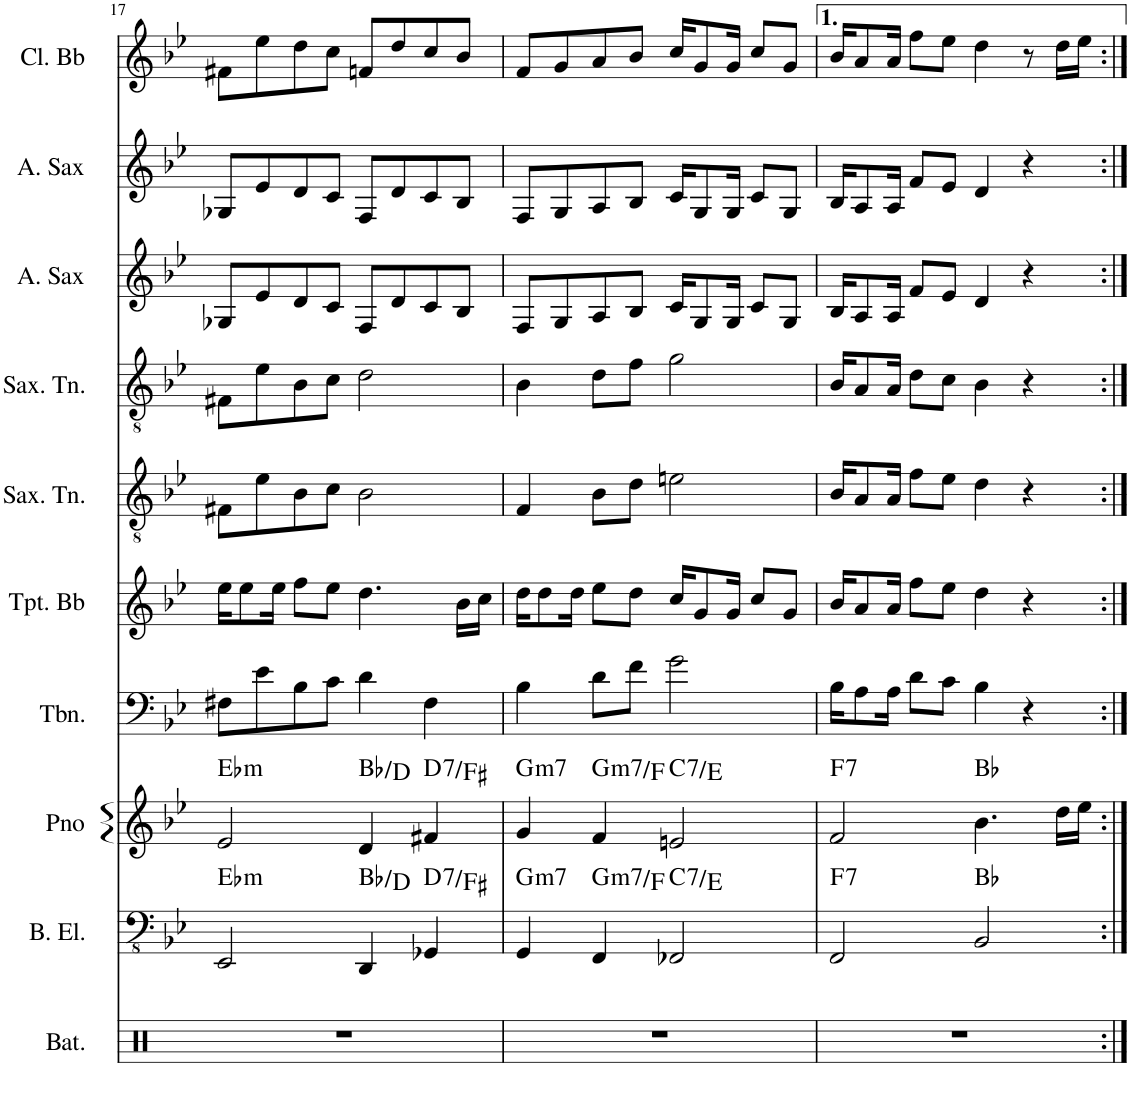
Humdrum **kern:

**kern	**kern	**harte	**kern	**harte	**kern	**kern	**kern	**kern	**kern	**kern	**kern
*part10	*part9	*part9	*part8	*part8	*part7	*part6	*part5	*part4	*part3	*part2	*part1
*staff10	*staff9	*	*staff8	*	*staff7	*staff6	*staff5	*staff4	*staff3	*staff2	*staff1
*I"Bateria	*I"Baixo elétrico	*	*I"Piano	*	*I"Trombone	*I"Trompete Bb	*I"Saxofone Tenor	*I"Saxofone Tenor	*I"Saxofone Alto	*I"Saxofone Alto	*I"Clarineta Bb
*I'Bat.	*I'B. El.	*	*I'Pno	*	*I'Tbn.	*I'Tpt. Bb	*I'Sax. Tn.	*I'Sax. Tn.	*	*	*I'Cl. Bb
!!LO:PB:g=z
*clefX	*clefFv4	*	*clefG2	*	*clefF4	*clefG2	*clefGv2	*clefGv2	*clefG2	*clefG2	*clefG2
*	*	*	*	*	*	*ITrd1c2	*ITrd8c14	*ITrd8c14	*ITrd5c9	*ITrd5c9	*ITrd1c2
*k[]	*k[b-e-]	*	*k[b-e-]	*	*k[b-e-]	*k[b-e-]	*k[b-e-]	*k[b-e-]	*k[b-e-]	*k[b-e-]	*k[b-e-]
*M4/4	*M4/4	*	*M4/4	*	*M4/4	*M4/4	*M4/4	*M4/4	*M4/4	*M4/4	*M4/4
=17	=17	=17	=17	=17	=17	=17	=17	=17	=17	=17	=17
!	!	!LO:H:kt=m	!	!LO:H:kt=m	!	!	!	!	!	!	!
1r	2EEE-/	Eb:min	2e-/	Eb:min	8F#X\L	16ee-\KL	8F#X\L	8F#X\L	8G-X/L	8G-X/L	8f#X\L
.	.	.	.	.	.	8ee-\	.	.	.	.	.
.	.	.	.	.	8e-\	.	8e-\	8e-\	8e-/	8e-/	8ee-\
.	.	.	.	.	.	16ee-\Jk	.	.	.	.	.
.	.	.	.	.	8B-\	8ff\L	8B-\	8B-\	8d/	8d/	8dd\
.	.	.	.	.	8c\J	8ee-\J	8c\J	8c\J	8c/J	8c/J	8cc\J
.	4DDD/	Bb:maj/3	4d/	Bb:maj/3	4d\	4.dd\	2B-\	2d\	8F/L	8F/L	8fn/L
.	.	.	.	.	.	.	.	.	8d/	8d/	8dd/
!	!	!LO:H:kt=7	!	!LO:H:kt=7	!	!	!	!	!	!	!
.	4GGG-X/	D:7/3	4f#X/	D:7/3	4F#\	.	.	.	8c/	8c/	8cc/
.	.	.	.	.	.	16b-\LL	.	.	8B-/J	8B-/J	8b-/J
.	.	.	.	.	.	16cc\JJ	.	.	.	.	.
=18	=18	=18	=18	=18	=18	=18	=18	=18	=18	=18	=18
!	!	!LO:H:kt=m7	!	!LO:H:kt=m7	!	!	!	!	!	!	!
1r	4GGG/	G:min7	4g/	G:min7	4B-\	16dd\KL	4F/	4B-\	8F/L	8F/L	8f/L
.	.	.	.	.	.	8dd\	.	.	.	.	.
.	.	.	.	.	.	.	.	.	8G/	8G/	8g/
.	.	.	.	.	.	16dd\Jk	.	.	.	.	.
!	!	!LO:H:kt=m7	!	!LO:H:kt=m7	!	!	!	!	!	!	!
.	4FFF/	G:min7/b7	4f/	G:min7/b7	8d\L	8ee-\L	8B-\L	8d\L	8A/	8A/	8a/
.	.	.	.	.	8f\J	8dd\J	8d\J	8f\J	8B-/J	8B-/J	8b-/J
!	!	!LO:H:kt=7	!	!LO:H:kt=7	!	!	!	!	!	!	!
.	2FFF-X/	C:7/3	2en/	C:7/3	2g\	16cc/KL	2en\	2g\	16c/KL	16c/KL	16cc/KL
.	.	.	.	.	.	8g/	.	.	8G/	8G/	8g/
.	.	.	.	.	.	16g/Jk	.	.	16G/Jk	16G/Jk	16g/Jk
.	.	.	.	.	.	8cc/L	.	.	8c/L	8c/L	8cc/L
.	.	.	.	.	.	8g/J	.	.	8G/J	8G/J	8g/J
=19	=19	=19	=19	=19	=19	=19	=19	=19	=19	=19	=19
!	!	!LO:H:kt=7	!	!LO:H:kt=7	!	!	!	!	!	!	!
1r	2FFF/	F:7	2f/	F:7	16B-\KL	16b-/KL	16B-/KL	16B-/KL	16B-/KL	16B-/KL	16b-/KL
.	.	.	.	.	8A\	8a/	8A/	8A/	8A/	8A/	8a/
.	.	.	.	.	16A\Jk	16a/Jk	16A/Jk	16A/Jk	16A/Jk	16A/Jk	16a/Jk
.	.	.	.	.	8d\L	8ff\L	8f\L	8d\L	8f/L	8f/L	8ff\L
.	.	.	.	.	8c\J	8ee-\J	8e-\J	8c\J	8e-/J	8e-/J	8ee-\J
.	2BBB-/	Bb:maj	4.b-\	Bb:maj	4B-\	4dd\	4d\	4B-\	4d/	4d/	4dd\
.	.	.	.	.	4r	4r	4r	4r	4r	4r	8r
.	.	.	16dd\LL	.	.	.	.	.	.	.	16dd\LL
.	.	.	16ee-\JJ	.	.	.	.	.	.	.	16ee-\JJ
=:|!	=:|!	=:|!	=:|!	=:|!	=:|!	=:|!	=:|!	=:|!	=:|!	=:|!	=:|!
*-	*-	*-	*-	*-	*-	*-	*-	*-	*-	*-	*-
